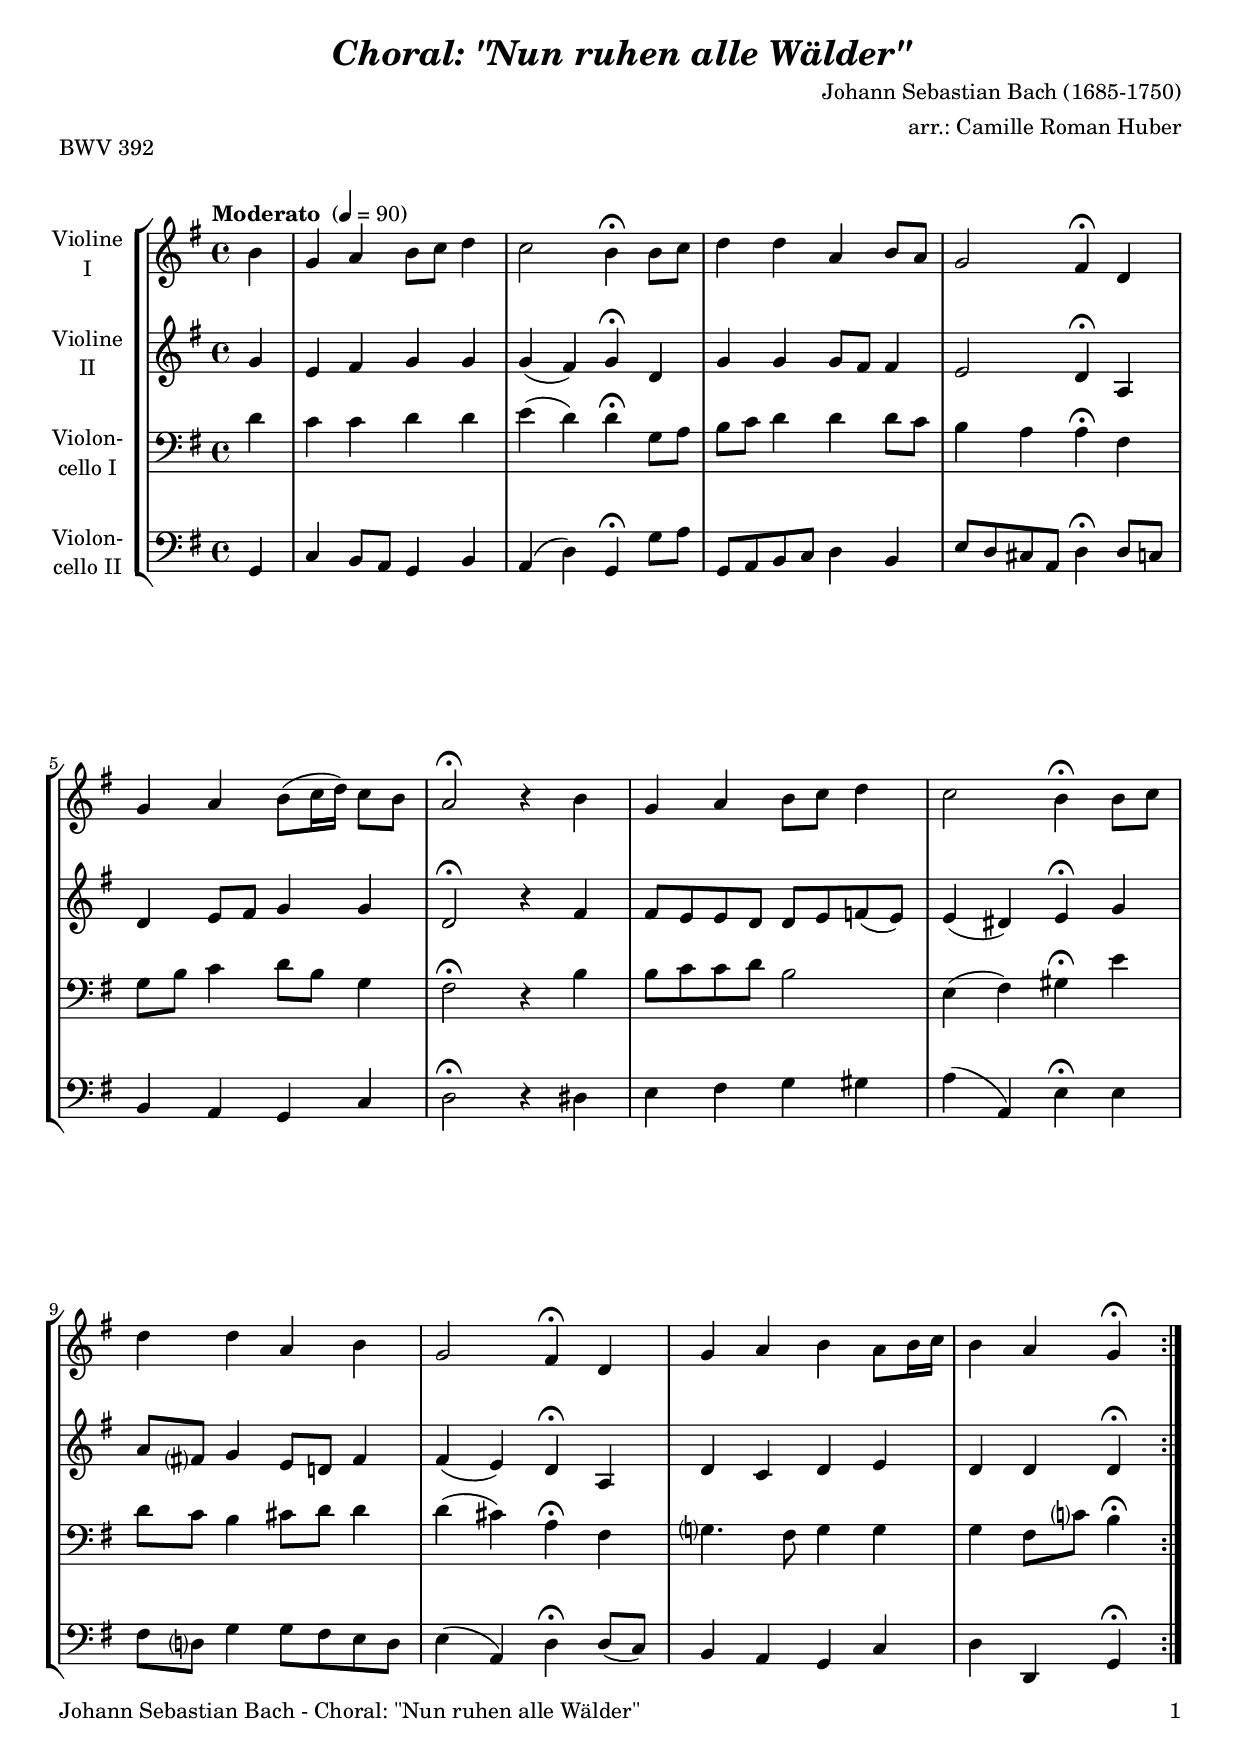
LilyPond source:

\version "2.24.1"
\include "deutsch.ly"

#(set-global-staff-size 19)

\header {
  title     = \markup \bold \italic "Choral: \"Nun ruhen alle Wälder\""
  composer  = "Johann Sebastian Bach (1685-1750)"
  arranger  = "arr.: Camille Roman Huber"
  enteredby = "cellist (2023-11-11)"
  piece     = "BWV 392"
}

voiceconsts = {
  \key b \major
  \time 4/4
  \clef "treble"
%  \numericTimeSignature
  \compressEmptyMeasures
  % Set default beaming for all staves
%  \set Timing.beamExceptions = #'()
%  \set Timing.baseMoment     = #(ly:make-moment 1 4)
%  \set Timing.beatStructure  = #'(1 1 1)
  \tempo "Moderato " 4=90
}

mist = "string ensemble 1"
mivl = "violin"
miba = "cello"
mipz = "pizzicato strings"

dcaf = \mark \markup \box \italic "D.C. al Fine"
fine = \mark \markup \box \italic "Fine"

va = \relative c'' {
  \voiceconsts

  \repeat volta 2 {
    \partial 4 d
    b c d8 es f4
    es2 d4\fermata d8 es
    f4 f c d8 c
    b2 a4\fermata f

    b c d8( es16 f) es8 d
    c2\fermata r4 d
    b c d8 es f4
    es2 d4\fermata d8 es

    f4 f c d
    b2 a4\fermata f
    b c d c8 d16 es
    \partial 2. d4 c b\fermata
  }
}

vb = \relative c'' {
  \voiceconsts

  \repeat volta 2 {
    \partial 4 b4
    g a b b
    b( a) b\fermata f
    b b b8 a a4
    g2 f4\fermata c

    f g8 a b4 b
    f2\fermata r4 a
    a8 g g f f g as( g)
    g4( fis) g\fermata b

    c8 a? b4 g8 f! a4
    a( g) f\fermata c
    f es f g
    \partial 2. f f f\fermata
  }
}

vc = \relative c' {
  \voiceconsts
  \clef "bass"
  
  \repeat volta 2 {
    \partial 4 f4
    es es f f
    g( f) f\fermata b,8 c
    d es f4 f f8 es
    d4 c c\fermata a

    b8 d es4 f8 d b4
    a2\fermata r4 d
    d8 es es f d2
    g,4( a) h\fermata g'

    f8 es d4 e8 f f4
    f( e) c\fermata a
    b?4. a8 b4 b
    \partial 2. b a8 es'? d4\fermata
  }
}

vd = \relative c {
  \voiceconsts
  \clef "bass"
  
  \repeat volta 2 {
    \partial 4 b4
    es d8 c b4 d
    c( f) b,\fermata b'8 c
    b, c d es f4 d
    g8 f e c f4\fermata f8 es

    d4 c b es
    f2\fermata r4 fis
    g a b h
    c( c,) g'\fermata g

    a8 f? b4 b8 a g f
    g4( c,) f\fermata f8( es)
    d4 c b es
    \partial 2. f f, b\fermata
  }
}


music = \new StaffGroup <<
      \new Staff {
	\set Staff.midiInstrument = \mivl
	\set Staff.instrumentName = \markup \center-column { "Violine" "I" }
	\transpose b g { \va }
      }

      \new Staff {
	\set Staff.midiInstrument = \mivl
	\set Staff.instrumentName = \markup \center-column { "Violine" "II" }
	\transpose b g { \vb }
      }

      \new Staff {
	\set Staff.midiInstrument = \miba
	\set Staff.instrumentName = \markup \center-column { "Violon-" "cello I" }
	\transpose b g { \vc }
      }

      \new Staff {
	\set Staff.midiInstrument = \miba
	\set Staff.instrumentName = \markup \center-column { "Violon-" "cello II" }
	\transpose b g { \vd }
      }
>>

\book {
   \paper {
    print-page-number = ##t
    print-first-page-number = ##t
    ragged-last-bottom = ##f
    oddHeaderMarkup = \markup \null
    evenHeaderMarkup = \markup \null
    oddFooterMarkup = \markup {
      \fill-line {
        \if \should-print-page-number
        "Johann Sebastian Bach - Choral: \"Nun ruhen alle Wälder\"" \fromproperty #'page:page-number-string
      }
    }
    evenFooterMarkup = \oddFooterMarkup
  } \score {
    \music
    \layout {}
  }

  \score {
    \unfoldRepeats \music

    \midi {
      \context {
        \Score
      }
    }
  }
}